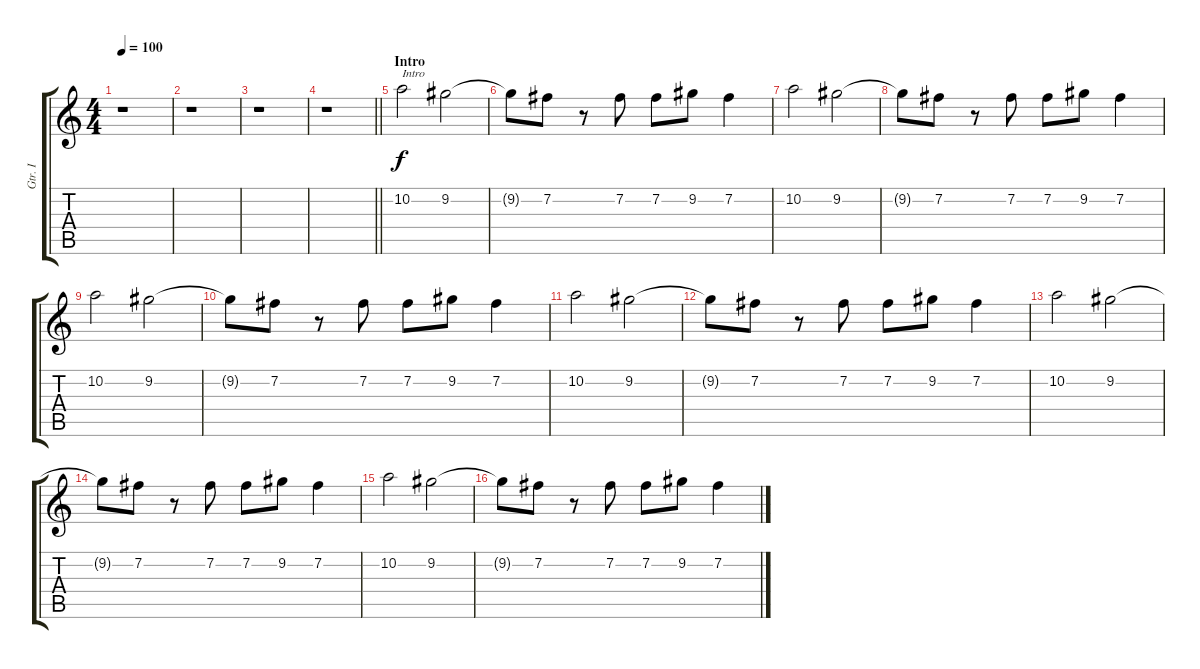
\track ("Gtr. I" "Gtr. I") {instrument electricguitarclean}
\staff {score tabs}
\tuning (E4 B3 G3 D3 A2 E2) {hide}
\ts (4 4)
\tempo 100
\clef g2
\ks c
r.1{dy f} |
r.1 |
r.1 |
\barLineRight lightlight
r.1 |
\section ("" "Intro")
10.2.2{txt "Intro" instrument electricguitarclean} 9.2.2 |
9.2{t}.8 7.2.8 r.8 7.2.8 7.2.8 9.2.8 7.2.4 |
10.2.2 9.2.2 |
9.2{t}.8 7.2.8 r.8 7.2.8 7.2.8 9.2.8 7.2.4 |
10.2.2 9.2.2 |
9.2{t}.8 7.2.8 r.8 7.2.8 7.2.8 9.2.8 7.2.4 |
10.2.2 9.2.2 |
9.2{t}.8 7.2.8 r.8 7.2.8 7.2.8 9.2.8 7.2.4 |
10.2.2 9.2.2 |
9.2{t}.8 7.2.8 r.8 7.2.8 7.2.8 9.2.8 7.2.4 |
10.2.2 9.2.2 |
9.2{t}.8 7.2.8 r.8 7.2.8 7.2.8 9.2.8 7.2.4
